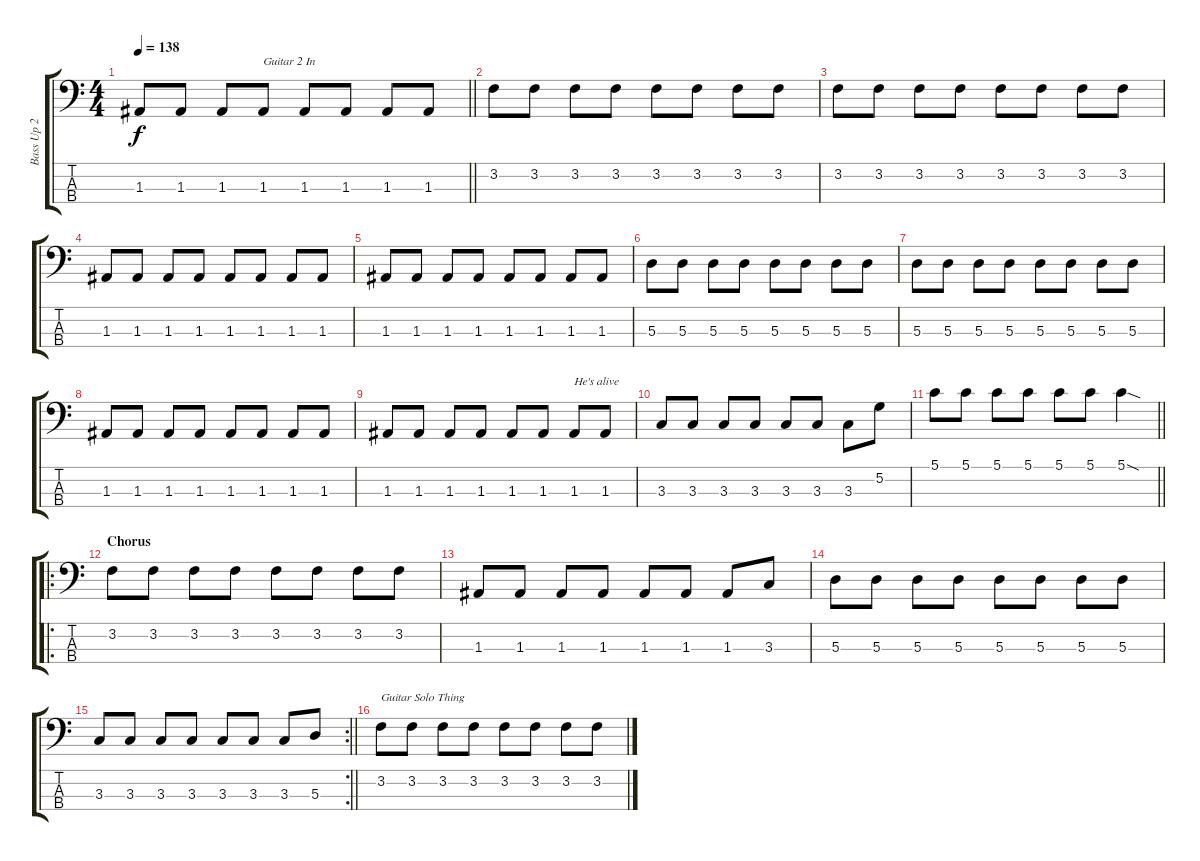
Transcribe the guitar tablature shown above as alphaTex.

\track ("Bass Up 2 Whole Steps" "Bass Up 2 ") {instrument electricbassfinger}
\staff {score tabs}
\tuning (G2 D2 A1 E1) {hide}
\ts (4 4)
\tempo 138
\clef f4
\barLineRight lightlight
\ks c
1.3.8{dy f} 1.3.8 1.3.8 1.3.8{txt "Guitar 2 In"} 1.3.8 1.3.8 1.3.8 1.3.8 |
3.2.8 3.2.8 3.2.8 3.2.8 3.2.8 3.2.8 3.2.8 3.2.8 |
3.2.8 3.2.8 3.2.8 3.2.8 3.2.8 3.2.8 3.2.8 3.2.8 |
1.3.8 1.3.8 1.3.8 1.3.8 1.3.8 1.3.8 1.3.8 1.3.8 |
1.3.8 1.3.8 1.3.8 1.3.8 1.3.8 1.3.8 1.3.8 1.3.8 |
5.3.8 5.3.8 5.3.8 5.3.8 5.3.8 5.3.8 5.3.8 5.3.8 |
5.3.8 5.3.8 5.3.8 5.3.8 5.3.8 5.3.8 5.3.8 5.3.8 |
1.3.8 1.3.8 1.3.8 1.3.8 1.3.8 1.3.8 1.3.8 1.3.8 |
1.3.8 1.3.8 1.3.8 1.3.8 1.3.8 1.3.8 1.3.8{txt "He's alive"} 1.3.8 |
3.3.8 3.3.8 3.3.8 3.3.8 3.3.8 3.3.8 3.3.8 5.2.8 |
\barLineRight lightlight
5.1.8 5.1.8 5.1.8 5.1.8 5.1.8 5.1.8 5.1{sod}.4 |
\ro
\section ("" "Chorus")
3.2.8 3.2.8 3.2.8 3.2.8 3.2.8 3.2.8 3.2.8 3.2.8 |
1.3.8 1.3.8 1.3.8 1.3.8 1.3.8 1.3.8 1.3.8 3.3.8 |
5.3.8 5.3.8 5.3.8 5.3.8 5.3.8 5.3.8 5.3.8 5.3.8 |
\rc 2
\barLineRight lightlight
3.3.8 3.3.8 3.3.8 3.3.8 3.3.8 3.3.8 3.3.8 5.3.8 |
3.2.8{txt "Guitar Solo Thing"} 3.2.8 3.2.8 3.2.8 3.2.8 3.2.8 3.2.8 3.2.8
